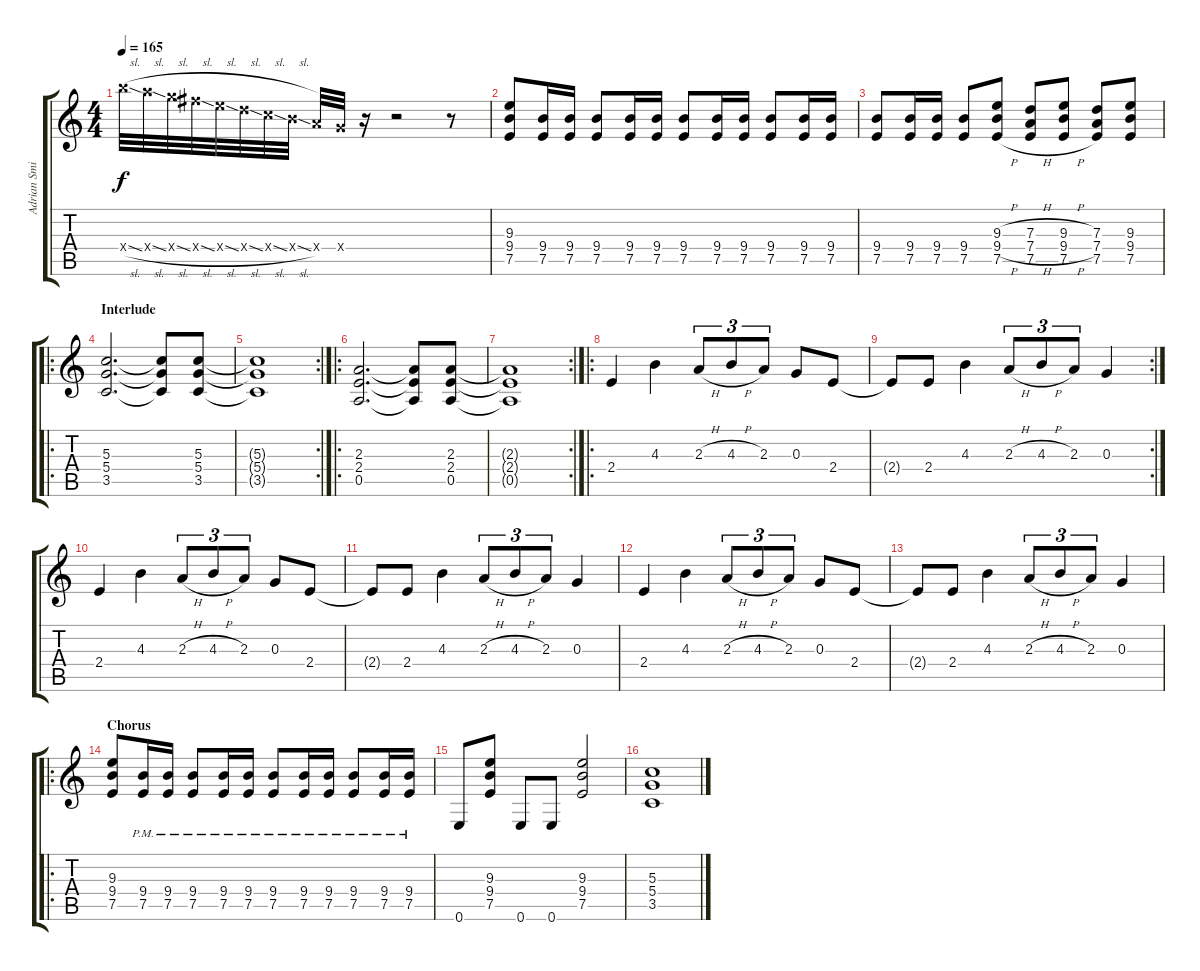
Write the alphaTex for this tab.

\track ("Adrian Smith" "Adrian Smi") {instrument distortionguitar}
\staff {score tabs}
\tuning (E4 B3 G3 D3 A2 E2) {hide}
\ts (4 4)
\tempo 165
\clef g2
\ks c
21.4{sl x}.32{dy f instrument guitarfretnoise} 19.4{sl x}.32 17.4{sl x}.32 16.4{sl x}.32 14.4{sl x}.32 12.4{sl x}.32 10.4{sl x}.32 9.4{sl x}.32 7.4{x}.32 5.4{x}.32 r.16 r.2 r.8{instrument distortionguitar} |
(9.3 9.4 7.5).8 (9.4 7.5).16 (9.4 7.5).16 (9.4 7.5).8 (9.4 7.5).16 (9.4 7.5).16 (9.4 7.5).8 (9.4 7.5).16 (9.4 7.5).16 (9.4 7.5).8 (9.4 7.5).16 (9.4 7.5).16 |
(9.4 7.5).8 (9.4 7.5).16 (9.4 7.5).16 (9.4 7.5).8 (9.3{h} 9.4{h} 7.5{h}).8 (7.3{h} 7.4{h} 7.5{h}).8 (9.3{h} 9.4{h} 7.5{h}).8 (7.3 7.4 7.5).8 (9.3 9.4 7.5).8 |
\ro
\section ("" "Interlude")
(5.3 5.4 3.5).2{d} (5.3{t} 5.4{t} 3.5{t}).8 (5.3 5.4 3.5).8 |
\rc 2
(5.3{t} 5.4{t} 3.5{t}).1 |
\ro
(2.3 2.4 0.5).2{d} (2.3{t} 2.4{t} 0.5{t}).8 (2.3 2.4 0.5).8 |
\rc 2
(2.3{t} 2.4{t} 0.5{t}).1 |
\ro
2.4.4 4.3.4 2.3{h}.8{tu (3 2)} 4.3{h}.8{tu (3 2)} 2.3.8{tu (3 2)} 0.3.8 2.4.8 |
\rc 2
2.4{t}.8 2.4.8 4.3.4 2.3{h}.8{tu (3 2)} 4.3{h}.8{tu (3 2)} 2.3.8{tu (3 2)} 0.3.4 |
2.4.4 4.3.4 2.3{h}.8{tu (3 2)} 4.3{h}.8{tu (3 2)} 2.3.8{tu (3 2)} 0.3.8 2.4.8 |
2.4{t}.8 2.4.8 4.3.4 2.3{h}.8{tu (3 2)} 4.3{h}.8{tu (3 2)} 2.3.8{tu (3 2)} 0.3.4 |
2.4.4 4.3.4 2.3{h}.8{tu (3 2)} 4.3{h}.8{tu (3 2)} 2.3.8{tu (3 2)} 0.3.8 2.4.8 |
2.4{t}.8 2.4.8 4.3.4 2.3{h}.8{tu (3 2)} 4.3{h}.8{tu (3 2)} 2.3.8{tu (3 2)} 0.3.4 |
\ro
\section ("" "Chorus")
(9.3 9.4 7.5).8 (9.4{pm} 7.5{pm}).16 (9.4{pm} 7.5{pm}).16 (9.4{pm} 7.5{pm}).8 (9.4{pm} 7.5{pm}).16 (9.4{pm} 7.5{pm}).16 (9.4{pm} 7.5{pm}).8 (9.4{pm} 7.5{pm}).16 (9.4{pm} 7.5{pm}).16 (9.4{pm} 7.5{pm}).8 (9.4{pm} 7.5{pm}).16 (9.4{pm} 7.5{pm}).16 |
0.6.8 (9.3 9.4 7.5).8 0.6.8 0.6.8 (9.3 9.4 7.5).2 |
(5.3 5.4 3.5).1
